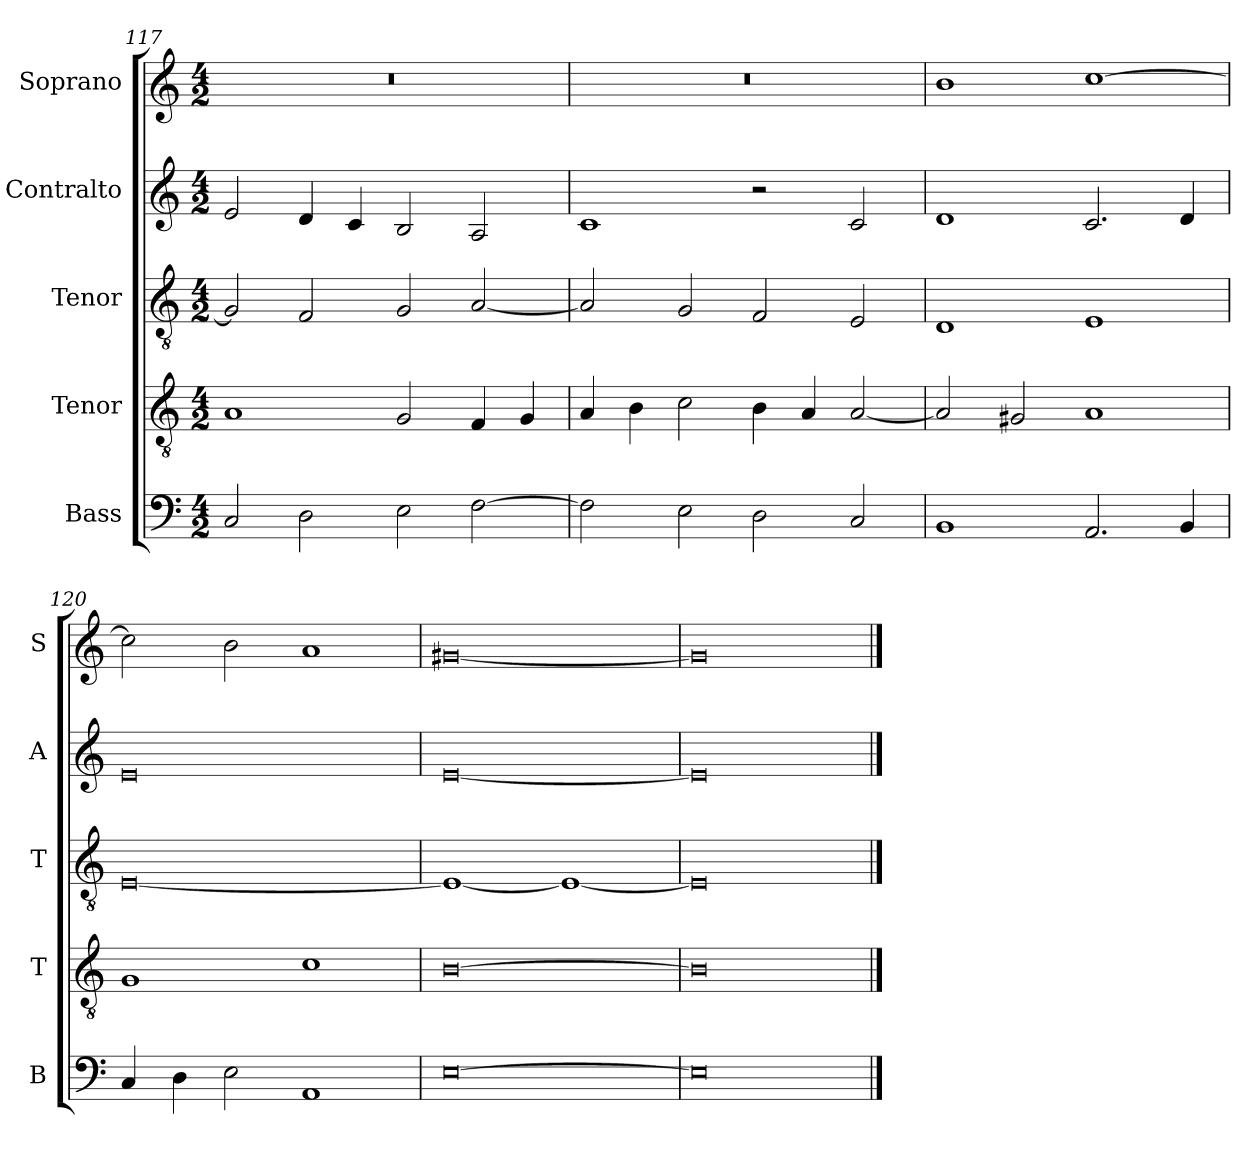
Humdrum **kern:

**kern	**kern	**kern	**kern	**kern
*part5	*part4	*part3	*part2	*part1
*staff5	*staff4	*staff3	*staff2	*staff1
*I"Bass	*I"Tenor	*I"Tenor	*I"Contralto	*I"Soprano
*I'B	*I'T	*I'T	*I'A	*I'S
*clefF4	*clefGv2	*clefGv2	*clefG2	*clefG2
*k[]	*k[]	*k[]	*k[]	*k[]
*E:phr	*E:phr	*E:phr	*E:phr	*E:phr
*M4/2	*M4/2	*M4/2	*M4/2	*M4/2
=117	=117	=117	=117	=117
2C	1A	2G]	2e	0r
2D	.	2F	4d	.
.	.	.	4c	.
2E	2G	2G	2B	.
[2F	4F	[2A	2A	.
.	4G	.	.	.
=118	=118	=118	=118	=118
2F]	4A	2A]	1c	0r
.	4B	.	.	.
2E	2c	2G	.	.
2D	4B	2F	2r	.
.	4A	.	.	.
2C	[2A	2E	2c	.
=119	=119	=119	=119	=119
1BB	2A]	1D	1d	1b
.	2G#X	.	.	.
2.AA	1A	1E	2.c	[1cc
4BB	.	.	4d	.
=120	=120	=120	=120	=120
4C	1G	[0E	0e	2cc]
4D	.	.	.	.
2E	.	.	.	2b
1AA	1c	.	.	1a
=121	=121	=121	=121	=121
[0E	[0B	1E_	[0e	[0g#X
.	.	1E_	.	.
=122	=122	=122	=122	=122
0E]	0B]	0E]	0e]	0g#]
==	==	==	==	==
*-	*-	*-	*-	*-
